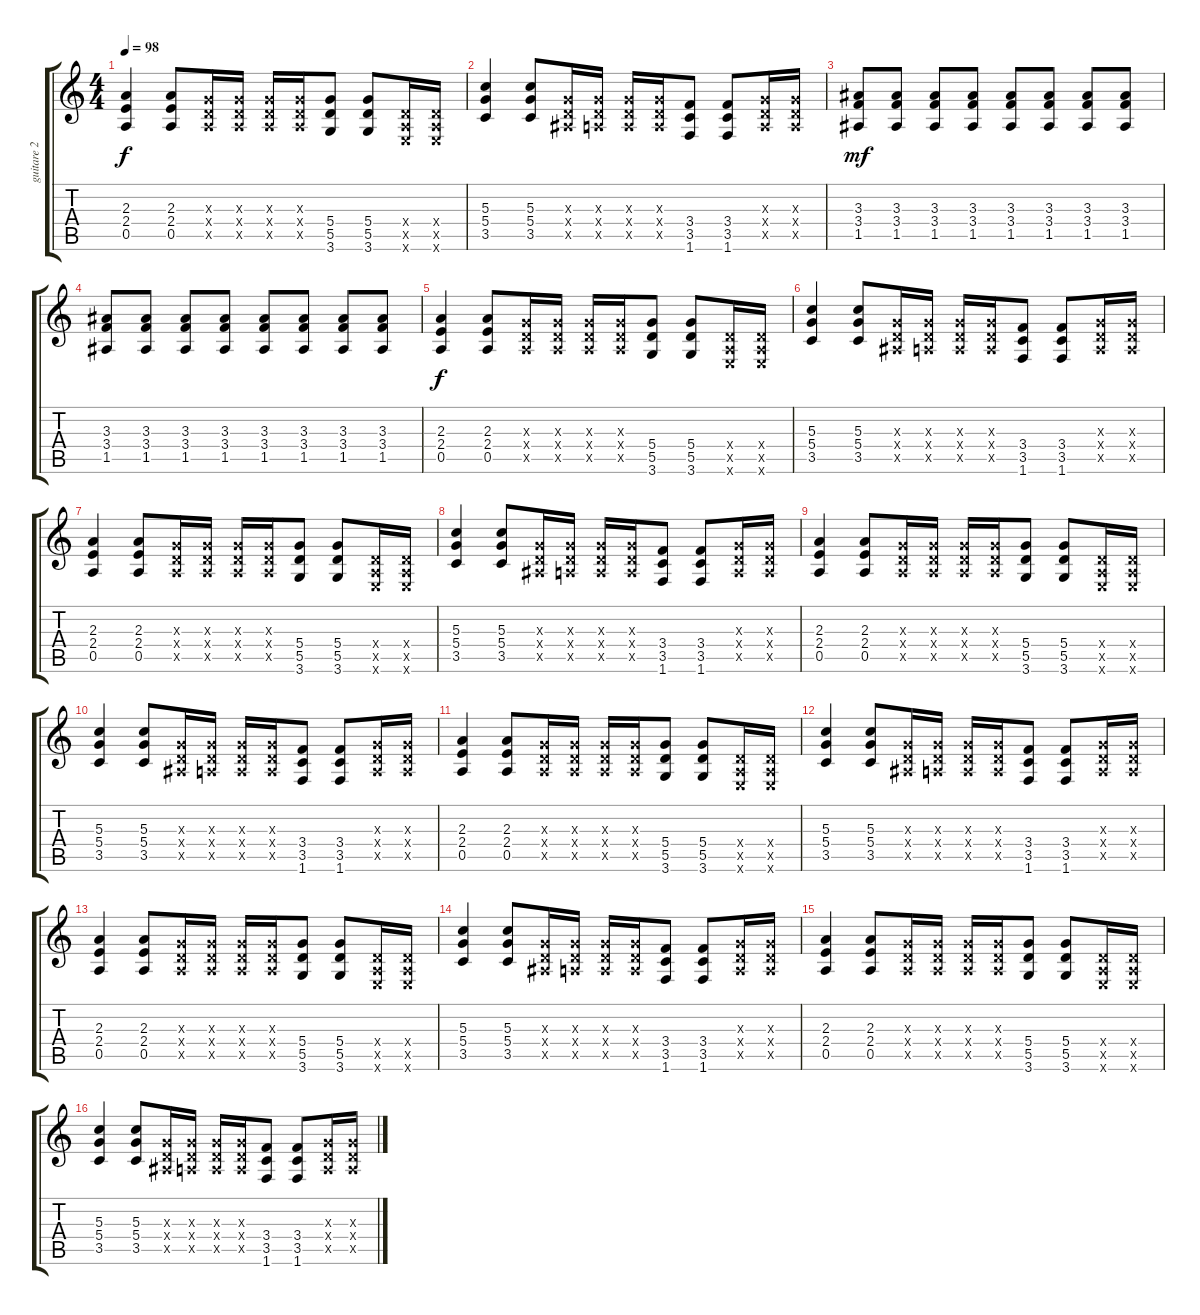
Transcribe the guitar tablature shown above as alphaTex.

\track ("guitare 2" "guitare 2") {instrument acousticguitarsteel}
\staff {score tabs}
\tuning (E4 B3 G3 D3 A2 E2) {hide}
\ts (4 4)
\tempo 98
\clef g2
\ks c
(2.3 2.4 0.5).4{dy f} (2.3 2.4 0.5).8 (0.3{x} 0.4{x} 0.5{x}).16 (0.3{x} 0.4{x} 0.5{x}).16 (0.3{x} 0.4{x} 0.5{x}).16 (0.3{x} 0.4{x} 0.5{x}).16 (5.4 5.5 3.6).8 (5.4 5.5 3.6).8 (0.4{x} 0.5{x} 0.6{x}).16 (0.4{x} 0.5{x} 0.6{x}).16 |
(5.3 5.4 3.5).4 (5.3 5.4 3.5).8 (0.3{x} 0.4{x} 1.5{x}).16 (0.3{x} 0.4{x} 0.5{x}).16 (0.3{x} 0.4{x} 0.5{x}).16 (0.3{x} 0.4{x} 0.5{x}).16 (3.4 3.5 1.6).8 (3.4 3.5 1.6).8 (0.3{x} 0.4{x} 0.5{x}).16 (0.3{x} 0.4{x} 0.5{x}).16 |
(3.3 3.4 1.5).8{dy mf} (3.3 3.4 1.5).8 (3.3 3.4 1.5).8 (3.3 3.4 1.5).8 (3.3 3.4 1.5).8 (3.3 3.4 1.5).8 (3.3 3.4 1.5).8 (3.3 3.4 1.5).8 |
(3.3 3.4 1.5).8 (3.3 3.4 1.5).8 (3.3 3.4 1.5).8 (3.3 3.4 1.5).8 (3.3 3.4 1.5).8 (3.3 3.4 1.5).8 (3.3 3.4 1.5).8 (3.3 3.4 1.5).8 |
(2.3 2.4 0.5).4{dy f} (2.3 2.4 0.5).8 (0.3{x} 0.4{x} 0.5{x}).16 (0.3{x} 0.4{x} 0.5{x}).16 (0.3{x} 0.4{x} 0.5{x}).16 (0.3{x} 0.4{x} 0.5{x}).16 (5.4 5.5 3.6).8 (5.4 5.5 3.6).8 (0.4{x} 0.5{x} 0.6{x}).16 (0.4{x} 0.5{x} 0.6{x}).16 |
(5.3 5.4 3.5).4 (5.3 5.4 3.5).8 (0.3{x} 0.4{x} 1.5{x}).16 (0.3{x} 0.4{x} 0.5{x}).16 (0.3{x} 0.4{x} 0.5{x}).16 (0.3{x} 0.4{x} 0.5{x}).16 (3.4 3.5 1.6).8 (3.4 3.5 1.6).8 (0.3{x} 0.4{x} 0.5{x}).16 (0.3{x} 0.4{x} 0.5{x}).16 |
(2.3 2.4 0.5).4 (2.3 2.4 0.5).8 (0.3{x} 0.4{x} 0.5{x}).16 (0.3{x} 0.4{x} 0.5{x}).16 (0.3{x} 0.4{x} 0.5{x}).16 (0.3{x} 0.4{x} 0.5{x}).16 (5.4 5.5 3.6).8 (5.4 5.5 3.6).8 (0.4{x} 0.5{x} 0.6{x}).16 (0.4{x} 0.5{x} 0.6{x}).16 |
(5.3 5.4 3.5).4 (5.3 5.4 3.5).8 (0.3{x} 0.4{x} 1.5{x}).16 (0.3{x} 0.4{x} 0.5{x}).16 (0.3{x} 0.4{x} 0.5{x}).16 (0.3{x} 0.4{x} 0.5{x}).16 (3.4 3.5 1.6).8 (3.4 3.5 1.6).8 (0.3{x} 0.4{x} 0.5{x}).16 (0.3{x} 0.4{x} 0.5{x}).16 |
(2.3 2.4 0.5).4 (2.3 2.4 0.5).8 (0.3{x} 0.4{x} 0.5{x}).16 (0.3{x} 0.4{x} 0.5{x}).16 (0.3{x} 0.4{x} 0.5{x}).16 (0.3{x} 0.4{x} 0.5{x}).16 (5.4 5.5 3.6).8 (5.4 5.5 3.6).8 (0.4{x} 0.5{x} 0.6{x}).16 (0.4{x} 0.5{x} 0.6{x}).16 |
(5.3 5.4 3.5).4 (5.3 5.4 3.5).8 (0.3{x} 0.4{x} 1.5{x}).16 (0.3{x} 0.4{x} 0.5{x}).16 (0.3{x} 0.4{x} 0.5{x}).16 (0.3{x} 0.4{x} 0.5{x}).16 (3.4 3.5 1.6).8 (3.4 3.5 1.6).8 (0.3{x} 0.4{x} 0.5{x}).16 (0.3{x} 0.4{x} 0.5{x}).16 |
(2.3 2.4 0.5).4 (2.3 2.4 0.5).8 (0.3{x} 0.4{x} 0.5{x}).16 (0.3{x} 0.4{x} 0.5{x}).16 (0.3{x} 0.4{x} 0.5{x}).16 (0.3{x} 0.4{x} 0.5{x}).16 (5.4 5.5 3.6).8 (5.4 5.5 3.6).8 (0.4{x} 0.5{x} 0.6{x}).16 (0.4{x} 0.5{x} 0.6{x}).16 |
(5.3 5.4 3.5).4 (5.3 5.4 3.5).8 (0.3{x} 0.4{x} 1.5{x}).16 (0.3{x} 0.4{x} 0.5{x}).16 (0.3{x} 0.4{x} 0.5{x}).16 (0.3{x} 0.4{x} 0.5{x}).16 (3.4 3.5 1.6).8 (3.4 3.5 1.6).8 (0.3{x} 0.4{x} 0.5{x}).16 (0.3{x} 0.4{x} 0.5{x}).16 |
(2.3 2.4 0.5).4 (2.3 2.4 0.5).8 (0.3{x} 0.4{x} 0.5{x}).16 (0.3{x} 0.4{x} 0.5{x}).16 (0.3{x} 0.4{x} 0.5{x}).16 (0.3{x} 0.4{x} 0.5{x}).16 (5.4 5.5 3.6).8 (5.4 5.5 3.6).8 (0.4{x} 0.5{x} 0.6{x}).16 (0.4{x} 0.5{x} 0.6{x}).16 |
(5.3 5.4 3.5).4 (5.3 5.4 3.5).8 (0.3{x} 0.4{x} 1.5{x}).16 (0.3{x} 0.4{x} 0.5{x}).16 (0.3{x} 0.4{x} 0.5{x}).16 (0.3{x} 0.4{x} 0.5{x}).16 (3.4 3.5 1.6).8 (3.4 3.5 1.6).8 (0.3{x} 0.4{x} 0.5{x}).16 (0.3{x} 0.4{x} 0.5{x}).16 |
(2.3 2.4 0.5).4 (2.3 2.4 0.5).8 (0.3{x} 0.4{x} 0.5{x}).16 (0.3{x} 0.4{x} 0.5{x}).16 (0.3{x} 0.4{x} 0.5{x}).16 (0.3{x} 0.4{x} 0.5{x}).16 (5.4 5.5 3.6).8 (5.4 5.5 3.6).8 (0.4{x} 0.5{x} 0.6{x}).16 (0.4{x} 0.5{x} 0.6{x}).16 |
(5.3 5.4 3.5).4 (5.3 5.4 3.5).8 (0.3{x} 0.4{x} 1.5{x}).16 (0.3{x} 0.4{x} 0.5{x}).16 (0.3{x} 0.4{x} 0.5{x}).16 (0.3{x} 0.4{x} 0.5{x}).16 (3.4 3.5 1.6).8 (3.4 3.5 1.6).8 (0.3{x} 0.4{x} 0.5{x}).16 (0.3{x} 0.4{x} 0.5{x}).16
